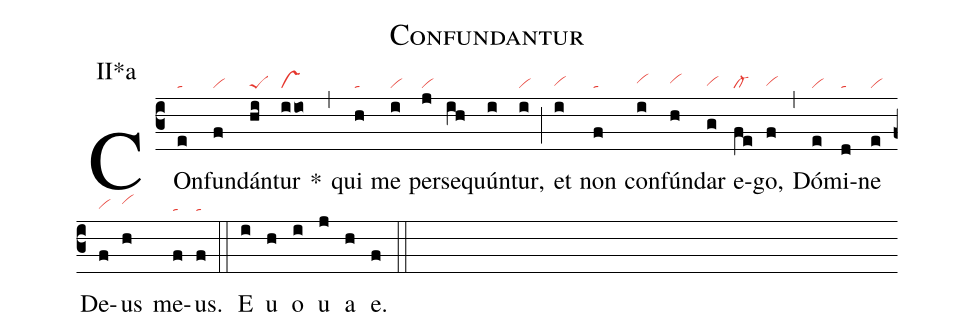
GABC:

name: Confundantur;
annotation: II*a;
mode: 2;
nabc-lines: 1;
%%
(c3)
COn(e|ta)fun(f|vi)dán(hi|peS)tur(iio|vs) *(,)
qui(h|ta) me(i|vi) per(j|vi)se(ih)quún(i)tur,(i|vi) (;)
et(i|vihg) non(f|ta) con(i|vihh)fún(h|vihh)dar(g|vihg) e(fe|cl-)go,(f|vihg) (,)
Dó(e|vi)mi(d|ta)ne(e|vi) De(f|vihg)us(h|vihi) me(f|ta)us.(f|ta) (::)
E(i) u(h) o(i) u(j) a(h) e.(f) (::)
